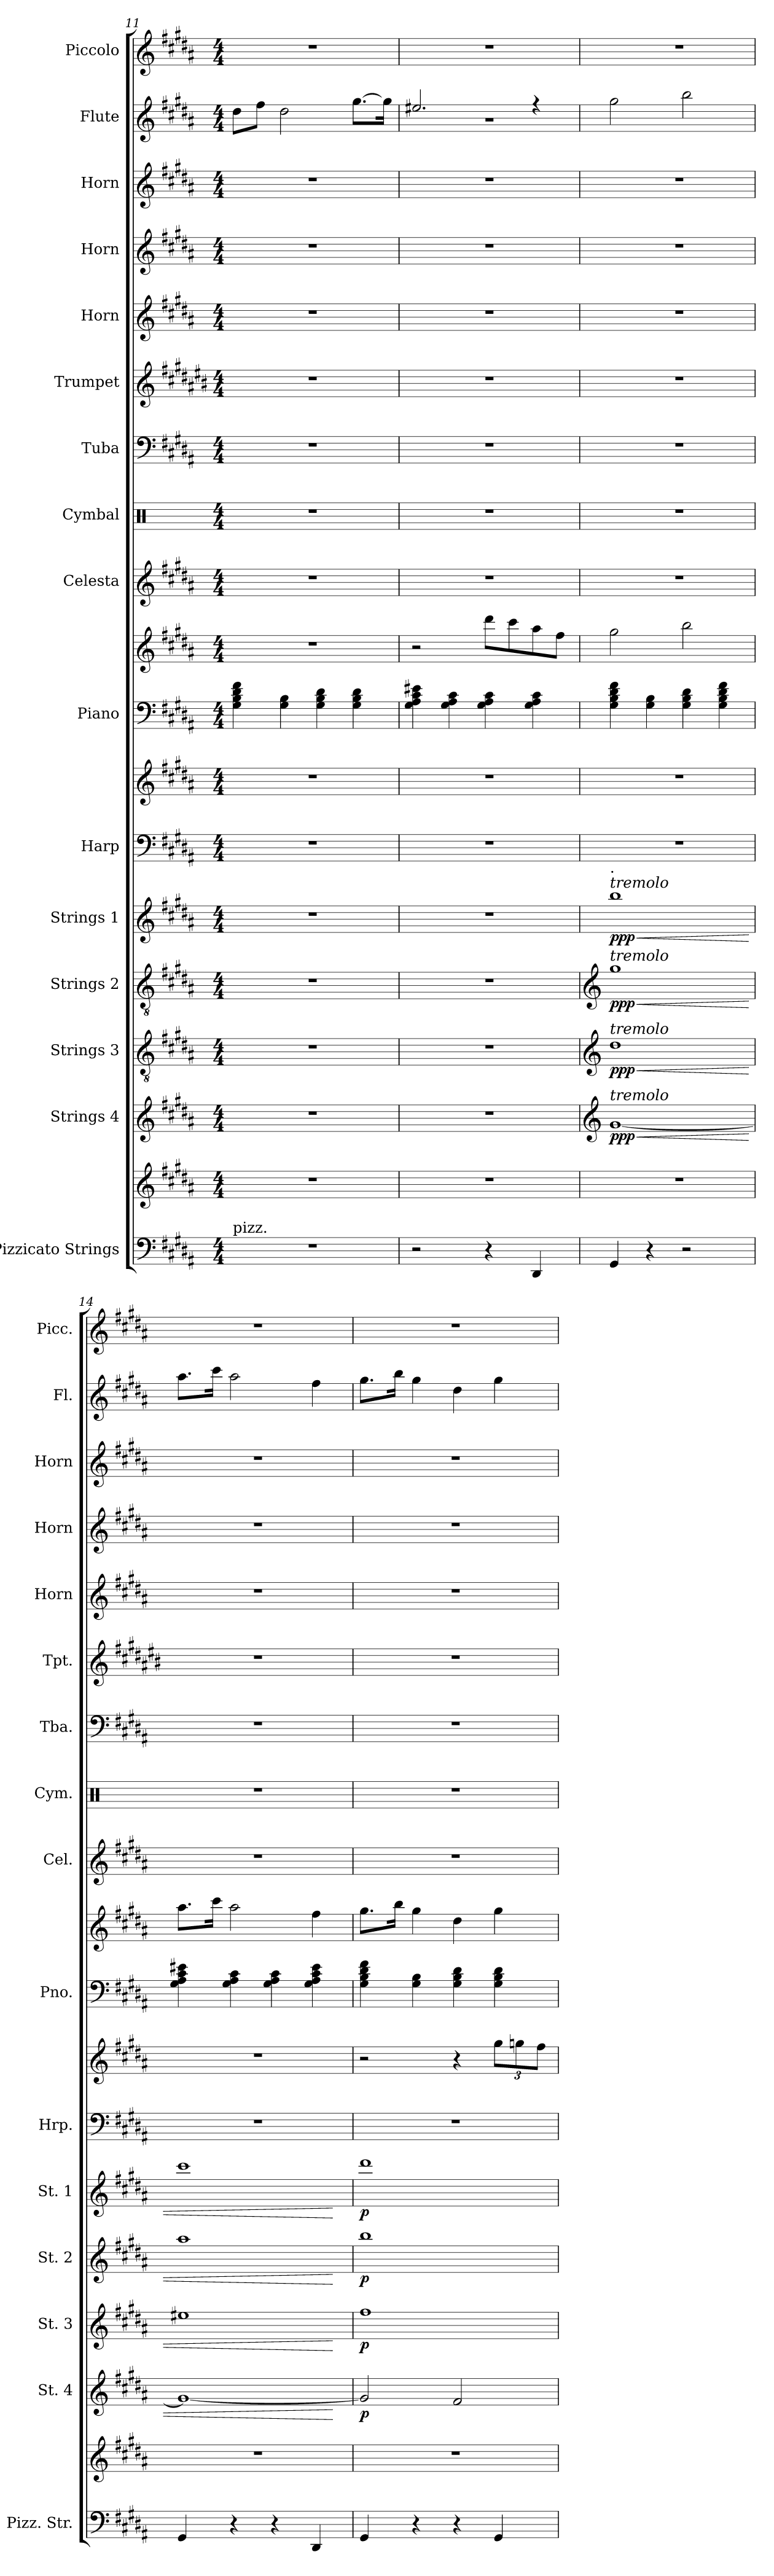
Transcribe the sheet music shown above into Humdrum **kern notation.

**kern	**kern	**kern	**dynam	**kern	**dynam	**kern	**dynam	**kern	**dynam	**kern	**kern	**kern	**kern	**kern	**kern	**kern	**kern	**kern	**kern	**kern	**kern	**kern
*part16	*part16	*part15	*part15	*part14	*part14	*part13	*part13	*part12	*part12	*part11	*part11	*part10	*part10	*part9	*part8	*part7	*part6	*part5	*part4	*part3	*part2	*part1
*staff19	*staff18	*staff17	*staff17	*staff16	*staff16	*staff15	*staff15	*staff14	*staff14	*staff13	*staff12	*staff11	*staff10	*staff9	*staff8	*staff7	*staff6	*staff5	*staff4	*staff3	*staff2	*staff1
*I"Pizzicato Strings	*	*I"Strings 4	*	*I"Strings 3	*	*I"Strings 2	*	*I"Strings 1	*	*I"Harp	*	*I"Piano	*	*I"Celesta	*I"Cymbal	*I"Tuba	*I"Trumpet	*I"Horn	*I"Horn	*I"Horn	*I"Flute	*I"Piccolo
*I'Pizz. Str.	*	*I'St. 4	*	*I'St. 3	*	*I'St. 2	*	*I'St. 1	*	*I'Hrp.	*	*I'Pno.	*	*I'Cel.	*I'Cym.	*I'Tba.	*I'Tpt.	*I'Horn	*I'Horn	*I'Horn	*I'Fl.	*I'Picc.
*clefF4	*clefG2	*clefG2	*	*clefGv2	*	*clefGv2	*	*clefG2	*	*clefF4	*clefG2	*clefF4	*clefG2	*clefG2	*clefX	*clefF4	*clefG2	*clefG2	*clefG2	*clefG2	*clefG2	*clefG2
*	*	*	*	*	*	*	*	*	*	*	*	*	*	*ITrd-7c-12	*	*	*ITrd1c2	*ITrd7c12	*ITrd7c12	*ITrd7c12	*	*ITrd-7c-12
*k[f#c#g#d#a#]	*k[f#c#g#d#a#]	*k[f#c#g#d#a#]	*	*k[f#c#g#d#a#]	*	*k[f#c#g#d#a#]	*	*k[f#c#g#d#a#]	*	*k[f#c#g#d#a#]	*k[f#c#g#d#a#]	*k[f#c#g#d#a#]	*k[f#c#g#d#a#]	*k[f#c#g#d#a#]	*k[]	*k[f#c#g#d#a#]	*k[f#c#g#d#a#]	*k[f#c#g#d#a#]	*k[f#c#g#d#a#]	*k[f#c#g#d#a#]	*k[f#c#g#d#a#]	*k[f#c#g#d#a#]
*M4/4	*M4/4	*M4/4	*	*M4/4	*	*M4/4	*	*M4/4	*	*M4/4	*M4/4	*M4/4	*M4/4	*M4/4	*M4/4	*M4/4	*M4/4	*M4/4	*M4/4	*M4/4	*M4/4	*M4/4
=11	=11	=11	=11	=11	=11	=11	=11	=11	=11	=11	=11	=11	=11	=11	=11	=11	=11	=11	=11	=11	=11	=11
!LO:TX:a:t=pizz.	!	!	!	!	!	!	!	!	!	!	!	!	!	!	!	!	!	!	!	!	!	!
1r	1r	1r	.	1r	.	1r	.	1r	.	1r	1r	4G#\ 4B\ 4d#\ 4f#\	1r	1r	1r	1r	1r	1r	1r	1r	8dd#\L	1r
.	.	.	.	.	.	.	.	.	.	.	.	.	.	.	.	.	.	.	.	.	8ff#\J	.
.	.	.	.	.	.	.	.	.	.	.	.	4G#\ 4B\	.	.	.	.	.	.	.	.	2dd#\	.
.	.	.	.	.	.	.	.	.	.	.	.	4G#\ 4B\ 4d#\	.	.	.	.	.	.	.	.	.	.
.	.	.	.	.	.	.	.	.	.	.	.	4G#\ 4B\ 4d#\	.	.	.	.	.	.	.	.	[8.gg#\L	.
.	.	.	.	.	.	.	.	.	.	.	.	.	.	.	.	.	.	.	.	.	16gg#\Jk]	.
=12	=12	=12	=12	=12	=12	=12	=12	=12	=12	=12	=12	=12	=12	=12	=12	=12	=12	=12	=12	=12	=12	=12
*	*	*	*	*	*	*	*	*	*	*	*	*	*	*	*	*	*	*	*	*	*^	*
2r	1r	1r	.	1r	.	1r	.	1r	.	1r	1r	4G#\ 4A#\ 4c#\ 4e#X\	2r	1r	1r	1r	1r	1r	1r	1r	2.ee#X/	1r	1r
.	.	.	.	.	.	.	.	.	.	.	.	4G#\ 4A#\ 4c#\	.	.	.	.	.	.	.	.	.	.	.
4r	.	.	.	.	.	.	.	.	.	.	.	4G#\ 4A#\ 4c#\	8ddd#\L	.	.	.	.	.	.	.	.	.	.
.	.	.	.	.	.	.	.	.	.	.	.	.	8ccc#\	.	.	.	.	.	.	.	.	.	.
4DD#/	.	.	.	.	.	.	.	.	.	.	.	4G#\ 4A#\ 4c#\	8aa#\	.	.	.	.	.	.	.	4r	.	.
.	.	.	.	.	.	.	.	.	.	.	.	.	8ff#\J	.	.	.	.	.	.	.	.	.	.
*	*	*	*	*	*	*	*	*	*	*	*	*	*	*	*	*	*	*	*	*	*v	*v	*
!!LO:PB:g=z
=13	=13	=13	=13	=13	=13	=13	=13	=13	=13	=13	=13	=13	=13	=13	=13	=13	=13	=13	=13	=13	=13	=13
*	*	*clefG2	*	*clefG2	*	*clefG2	*	*	*	*	*	*	*	*	*	*	*	*	*	*	*	*
!	!	!	!	!	!	!	!	!LO:TX:a:i:t=tremolo	!	!	!	!	!	!	!	!	!	!	!	!	!	!
!	!	!	!	!	!	!	!	!LO:TX:a:t=.	!	!	!	!	!	!	!	!	!	!	!	!	!	!
!	!	!	!	!	!	!LO:TX:a:i:t=tremolo	!	!	!	!	!	!	!	!	!	!	!	!	!	!	!	!
!	!	!	!	!LO:TX:a:i:t=tremolo	!	!	!	!	!	!	!	!	!	!	!	!	!	!	!	!	!	!
!	!	!LO:TX:a:i:t=tremolo	!	!	!	!	!	!	!	!	!	!	!	!	!	!	!	!	!	!	!	!
!	!	!	!LO:HP:b	!	!LO:HP:b	!	!LO:HP:b	!	!LO:HP:b	!	!	!	!	!	!	!	!	!	!	!	!	!
!	!	!	!LO:DY:n=1:b	!	!LO:DY:n=1:b	!	!LO:DY:n=1:b	!	!LO:DY:n=1:b	!	!	!	!	!	!	!	!	!	!	!	!	!
4GG#/	1r	[1g#	< ppp	1dd#	< ppp	1gg#	< ppp	1bb	< ppp	1r	1r	4G#\ 4B\ 4d#\ 4f#\	2gg#\	1r	1r	1r	1r	1r	1r	1r	2gg#\	1r
4r	.	.	.	.	.	.	.	.	.	.	.	4G#\ 4B\	.	.	.	.	.	.	.	.	.	.
2r	.	.	.	.	.	.	.	.	.	.	.	4G#\ 4B\ 4d#\	2bb\	.	.	.	.	.	.	.	2bb\	.
.	.	.	.	.	.	.	.	.	.	.	.	4G#\ 4B\ 4d#\ 4f#\	.	.	.	.	.	.	.	.	.	.
=14	=14	=14	=14	=14	=14	=14	=14	=14	=14	=14	=14	=14	=14	=14	=14	=14	=14	=14	=14	=14	=14	=14
4GG#/	1r	1g#_	.	1ee#X	.	1aa#	.	1ccc#	.	1r	1r	4G#\ 4A#\ 4c#\ 4e#X\	8.aa#\L	1r	1r	1r	1r	1r	1r	1r	8.aa#\L	1r
.	.	.	.	.	.	.	.	.	.	.	.	.	16ccc#\Jk	.	.	.	.	.	.	.	16ccc#\Jk	.
4r	.	.	.	.	.	.	.	.	.	.	.	4G#\ 4A#\ 4c#\	2aa#\	.	.	.	.	.	.	.	2aa#\	.
4r	.	.	.	.	.	.	.	.	.	.	.	4G#\ 4A#\ 4c#\	.	.	.	.	.	.	.	.	.	.
4DD#/	.	.	.	.	.	.	.	.	.	.	.	4G#\ 4A#\ 4c#\ 4e#\	4ff#\	.	.	.	.	.	.	.	4ff#\	.
.	.	.	[	.	[	.	[	.	[	.	.	.	.	.	.	.	.	.	.	.	.	.
=15	=15	=15	=15	=15	=15	=15	=15	=15	=15	=15	=15	=15	=15	=15	=15	=15	=15	=15	=15	=15	=15	=15
!	!	!	!LO:DY:b	!	!LO:DY:b	!	!LO:DY:b	!	!LO:DY:b	!	!	!	!	!	!	!	!	!	!	!	!	!
4GG#/	1r	2g#/]	p	1ff#	p	1bb	p	1ddd#	p	1r	2r	4G#\ 4B\ 4d#\ 4f#\	8.gg#\L	1r	1r	1r	1r	1r	1r	1r	8.gg#\L	1r
.	.	.	.	.	.	.	.	.	.	.	.	.	16bb\Jk	.	.	.	.	.	.	.	16bb\Jk	.
4r	.	.	.	.	.	.	.	.	.	.	.	4G#\ 4B\	4gg#\	.	.	.	.	.	.	.	4gg#\	.
4r	.	2f#/	.	.	.	.	.	.	.	.	4r	4G#\ 4B\ 4d#\	4dd#\	.	.	.	.	.	.	.	4dd#\	.
*	*	*	*	*	*	*	*	*	*	*	*Xbrackettup	*	*	*	*	*	*	*	*	*	*	*
4GG#/	.	.	.	.	.	.	.	.	.	.	12gg#\L	4G#\ 4B\ 4d#\	4gg#\	.	.	.	.	.	.	.	4gg#\	.
.	.	.	.	.	.	.	.	.	.	.	12ggn\	.	.	.	.	.	.	.	.	.	.	.
.	.	.	.	.	.	.	.	.	.	.	12ff#\J	.	.	.	.	.	.	.	.	.	.	.
=	=	=	=	=	=	=	=	=	=	=	=	=	=	=	=	=	=	=	=	=	=	=
*-	*-	*-	*-	*-	*-	*-	*-	*-	*-	*-	*-	*-	*-	*-	*-	*-	*-	*-	*-	*-	*-	*-
